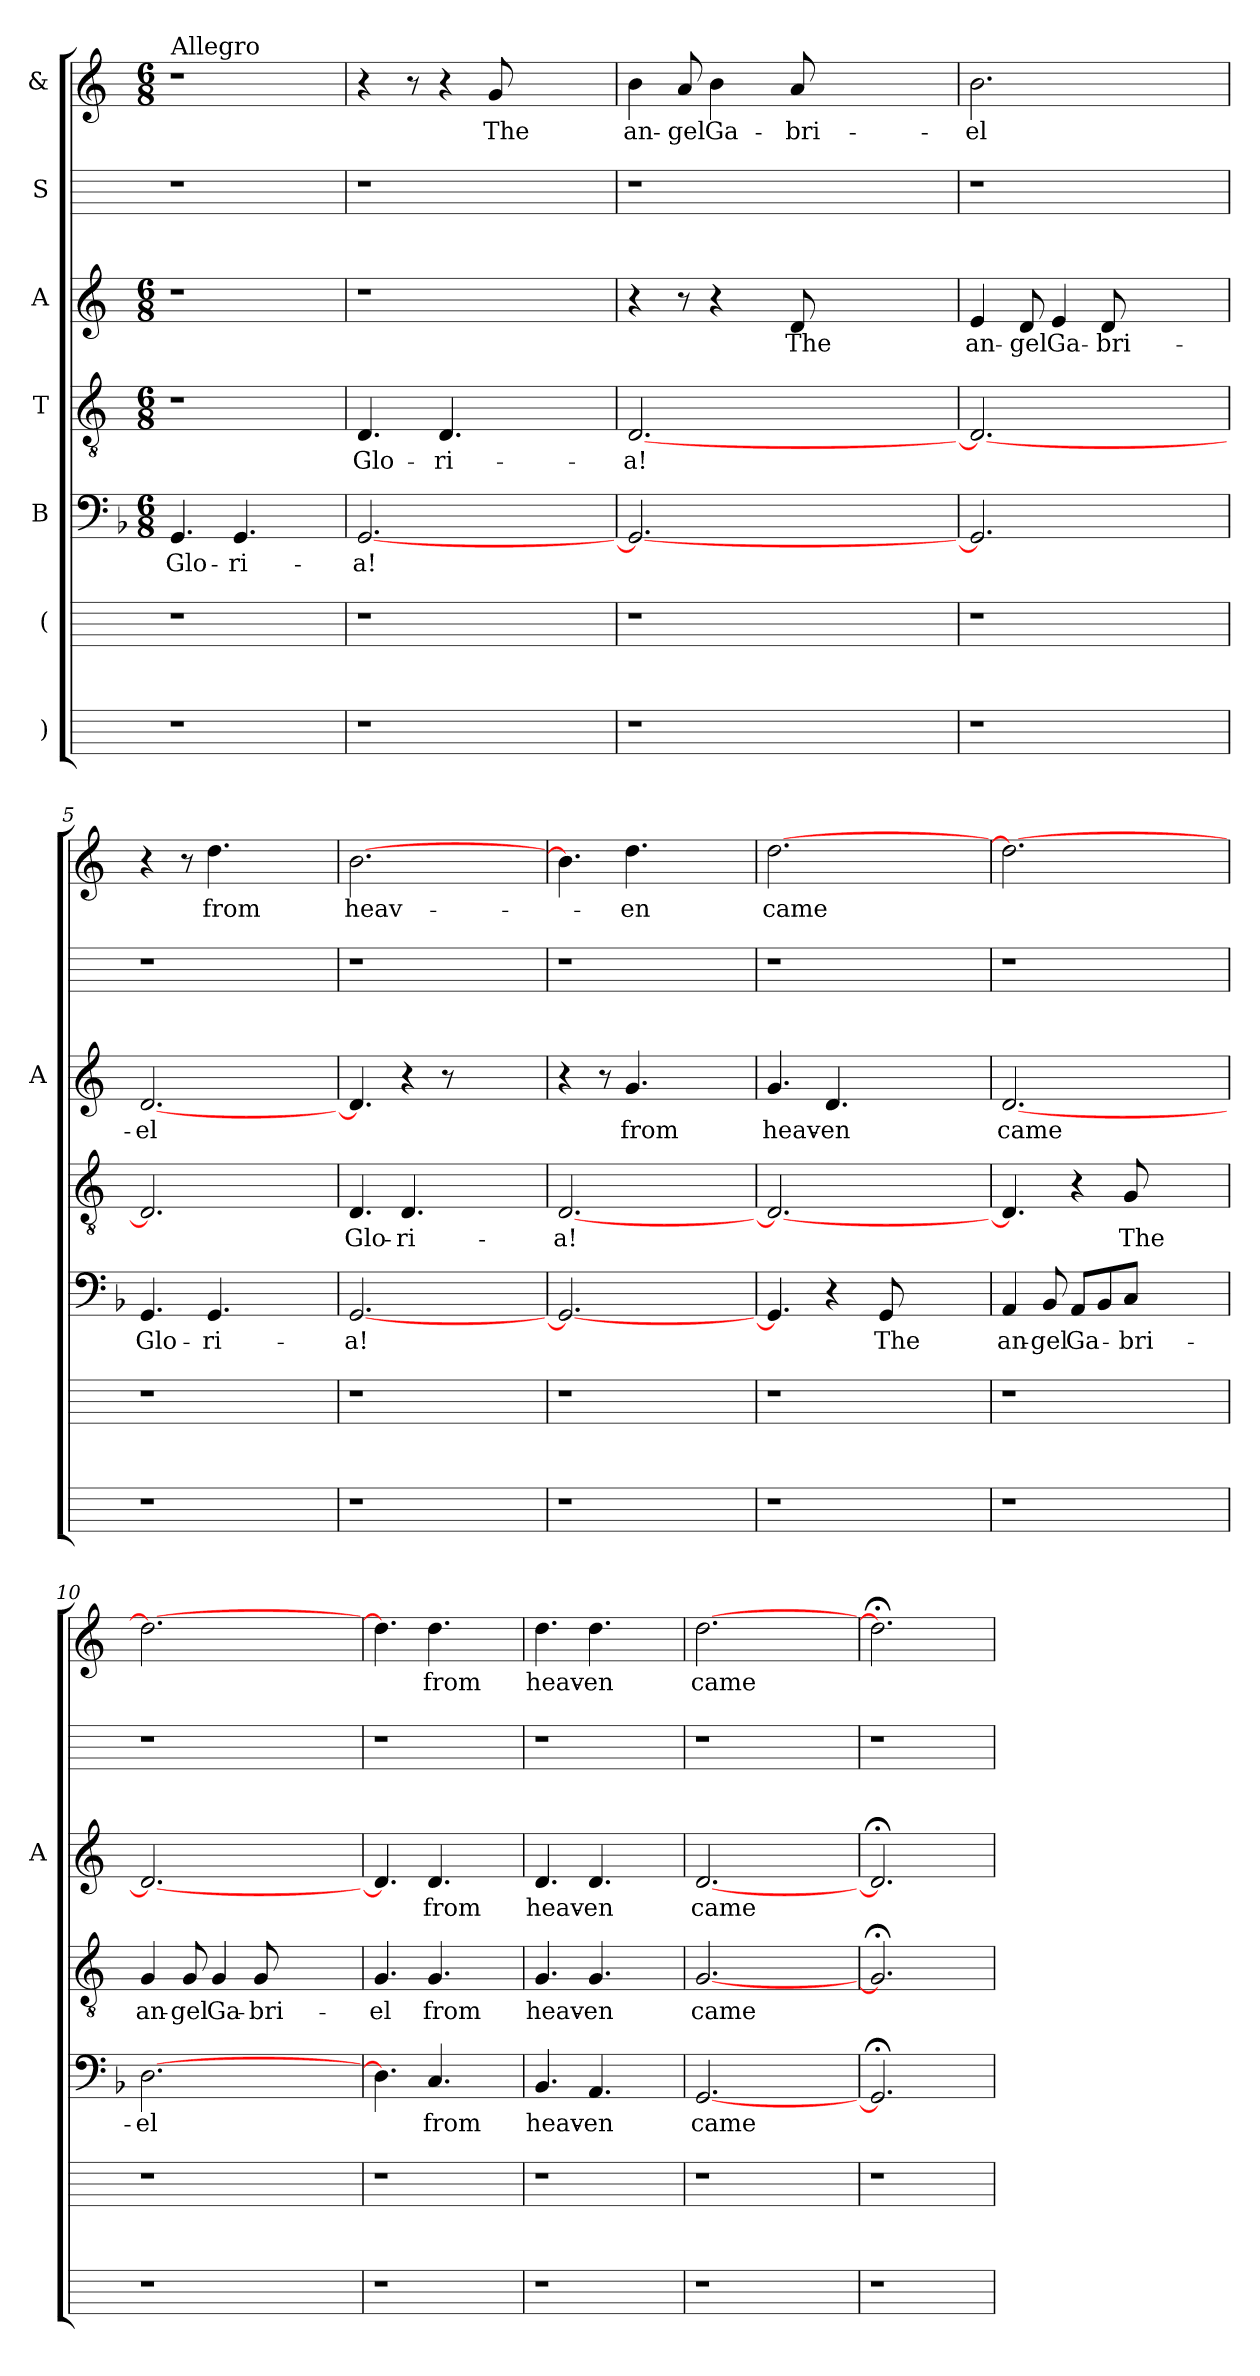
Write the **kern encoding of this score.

**kern	**kern	**kern	**text	**kern	**text	**kern	**text	**kern	**kern	**text
*part7	*part6	*part5	*part5	*part4	*part4	*part3	*part3	*part2	*part1	*part1
*staff7	*staff6	*staff5	*staff5	*staff4	*staff4	*staff3	*staff3	*staff2	*staff1	*staff1
*I")	*I"(	*I"B	*	*I"T	*	*I"A	*	*I"S	*I"&	*
*	*	*	*	*	*	*I'A	*	*	*	*
!!LO:PB:g=z
*stria5	*stria5	*stria5	*	*stria5	*	*stria5	*	*stria5	*stria5	*
*	*	*clefF4	*	*clefGv2	*	*clefG2	*	*	*clefG2	*
*ITrd-3c-5	*ITrd-3c-5	*	*	*ITrd-3c-5	*	*ITrd-3c-5	*	*ITrd-3c-5	*ITrd-3c-5	*
*	*	*k[b-]	*	*	*	*	*	*	*	*
*	*	*F:	*	*	*	*	*	*	*	*
*	*	*M6/8	*	*M6/8	*	*M6/8	*	*	*M6/8	*
=1	=1	=1	=1	=1	=1	=1	=1	=1	=1	=1
!	!	!	!	!	!	!	!	!	!LO:TX:a:t=Allegro	!
!	!	!	!LO:LY:b:cj	!LO:N:vis=1	!	!LO:N:vis=1	!	!	!LO:N:vis=1	!
1r	1r	4.GG/	Glo-	2.r	.	2.r	.	1r	2.r	.
!	!	!	!LO:LY:b:cj	!	!	!	!	!	!	!
.	.	4.GG/	-ri-	.	.	.	.	.	.	.
.	.	4ryy	.	4ryy	.	4ryy	.	.	4ryy	.
=2	=2	=2	=2	=2	=2	=2	=2	=2	=2	=2
!	!	!	!LO:LY:b:cj	!	!LO:LY:b:cj	!LO:N:vis=1	!	!	!	!
1r	1r	[<2.GG/	-a!	4.G/	Glo-	2.r	.	1r	4r	.
.	.	.	.	.	.	.	.	.	8r	.
!	!	!	!	!	!LO:LY:b:cj	!	!	!	!	!
.	.	.	.	4.G/	-ri-	.	.	.	4r	.
!	!	!	!	!	!	!	!	!	!	!LO:LY:b:cj
.	.	.	.	.	.	.	.	.	8cc/	The
.	.	4ryy	.	4ryy	.	4ryy	.	.	4ryy	.
=3	=3	=3	=3	=3	=3	=3	=3	=3	=3	=3
!	!	!	!	!	!LO:LY:b:cj	!	!	!	!	!LO:LY:b:cj
*	*	*	*	*	*	*^	*	*	*	*
1r	1r	2.GG/_<	.	[<2.G/	-a!	4r	2ryy	.	1r	4ee\	an-
!	!	!	!	!	!	!	!	!	!	!	!LO:LY:b:cj
.	.	.	.	.	.	8r	.	.	.	8dd/	-gel
!	!	!	!	!	!	!	!	!	!	!	!LO:LY:b:cj
.	.	.	.	.	.	4r	.	.	.	4ee\	Ga-
.	.	.	.	.	.	.	16ryy	.	.	.	.
.	.	.	.	.	.	.	64ryy	.	.	.	.
.	.	.	.	.	.	.	4ryy	.	.	.	.
!	!	!	!	!	!	!	!	!LO:LY:b:cj	!	!	!LO:LY:b:cj
.	.	.	.	.	.	8g/	.	The	.	8dd/	-bri-
.	.	4ryy	.	4ryy	.	4ryy	.	.	.	4ryy	.
.	.	.	.	.	.	.	8ryy	.	.	.	.
.	.	.	.	.	.	.	32.ryy	.	.	.	.
=4	=4	=4	=4	=4	=4	=4	=4	=4	=4	=4	=4
!	!	!	!	!	!	!	!	!LO:LY:b:cj	!	!	!LO:LY:b:cj
*	*	*	*	*	*	*v	*v	*	*	*	*
1r	1r	2.GG/]	.	2.G/_<	.	4a/	an-	1r	2.ee\	-el
!	!	!	!	!	!	!	!LO:LY:b:cj	!	!	!
.	.	.	.	.	.	8g/	-gel	.	.	.
!	!	!	!	!	!	!	!LO:LY:b:cj	!	!	!
.	.	.	.	.	.	4a/	Ga-	.	.	.
!	!	!	!	!	!	!	!LO:LY:b:cj	!	!	!
.	.	.	.	.	.	8g/	-bri-	.	.	.
.	.	4ryy	.	4ryy	.	4ryy	.	.	4ryy	.
=5	=5	=5	=5	=5	=5	=5	=5	=5	=5	=5
!	!	!	!LO:LY:b:cj	!	!	!	!LO:LY:b:cj	!	!	!
1r	1r	4.GG/	Glo-	2.G/]	.	[<2.g/	-el	1r	4r	.
.	.	.	.	.	.	.	.	.	8r	.
!	!	!	!LO:LY:b:cj	!	!	!	!	!	!	!LO:LY:b:cj
.	.	4.GG/	-ri-	.	.	.	.	.	4.gg\	from
.	.	4ryy	.	4ryy	.	4ryy	.	.	4ryy	.
=6	=6	=6	=6	=6	=6	=6	=6	=6	=6	=6
!	!	!	!LO:LY:b:cj	!	!LO:LY:b:cj	!	!	!	!	!LO:LY:b
1r	1r	[<2.GG/	-a!	4.G/	Glo-	4.g/]	.	1r	[>2.ee\	heav-
!	!	!	!	!	!LO:LY:b:cj	!	!	!	!	!
.	.	.	.	4.G/	-ri-	4r	.	.	.	.
.	.	.	.	.	.	8r	.	.	.	.
.	.	4ryy	.	4ryy	.	4ryy	.	.	4ryy	.
=7	=7	=7	=7	=7	=7	=7	=7	=7	=7	=7
!	!	!	!	!	!LO:LY:b:cj	!	!	!	!	!
1r	1r	2.GG/_>	.	[>2.G/	-a!	4r	.	1r	4.ee\]	.
.	.	.	.	.	.	8r	.	.	.	.
!	!	!	!	!	!	!	!LO:LY:b:cj	!	!	!LO:LY:b:cj
.	.	.	.	.	.	4.cc/	from	.	4.gg\	-en
.	.	4ryy	.	4ryy	.	4ryy	.	.	4ryy	.
!!LO:LB:g=z
=8	=8	=8	=8	=8	=8	=8	=8	=8	=8	=8
!	!	!	!	!	!	!	!LO:LY:b:cj	!	!	!LO:LY:b
*	*	*	*	*^	*	*	*	*	*	*
1r	1r	4.GG/]	.	2.G/_<	64ryy	.	4.cc/	heav-	1r	[>2.gg\	came
.	.	.	.	.	2ryy	.	.	.	.	.	.
!	!	!	!	!	!	!	!	!LO:LY:b:cj	!	!	!
.	.	4r	.	.	.	.	4.g/	-en	.	.	.
.	.	.	.	.	4ryy	.	.	.	.	.	.
!	!	!	!LO:LY:b:cj	!	!	!	!	!	!	!	!
.	.	8GG/	The	.	.	.	.	.	.	.	.
.	.	4ryy	.	4ryy	.	.	4ryy	.	.	4ryy	.
.	.	.	.	.	8...ryy	.	.	.	.	.	.
=9	=9	=9	=9	=9	=9	=9	=9	=9	=9	=9	=9
!	!	!	!LO:LY:b:cj	!	!	!	!	!LO:LY:b	!	!	!
*	*	*	*	*v	*v	*	*	*	*	*	*
1r	1r	4AA/	an-	4.G/]	.	[<2.g/	came	1r	2.gg\_>	.
!	!	!	!LO:LY:b:cj	!	!	!	!	!	!	!
.	.	8BB-/	-gel	.	.	.	.	.	.	.
!	!	!	!LO:LY:b:cj	!	!	!	!	!	!	!
.	.	8AA/L	Ga-	4r	.	.	.	.	.	.
.	.	8BB-/	.	.	.	.	.	.	.	.
!	!	!	!LO:LY:b:cj	!	!LO:LY:b:cj	!	!	!	!	!
.	.	8C/J	-bri-	8c/	The	.	.	.	.	.
.	.	4ryy	.	4ryy	.	4ryy	.	.	4ryy	.
=10	=10	=10	=10	=10	=10	=10	=10	=10	=10	=10
!	!	!	!LO:LY:b:cj	!	!LO:LY:b:cj	!	!	!	!	!
1r	1r	[>2.D\	-el	4c/	an-	2.g/_<	.	1r	2.gg\_>	.
!	!	!	!	!	!LO:LY:b:cj	!	!	!	!	!
.	.	.	.	8c/	-gel	.	.	.	.	.
!	!	!	!	!	!LO:LY:b:cj	!	!	!	!	!
.	.	.	.	4c/	Ga-	.	.	.	.	.
!	!	!	!	!	!LO:LY:b:cj	!	!	!	!	!
.	.	.	.	8c/	-bri-	.	.	.	.	.
.	.	4ryy	.	4ryy	.	4ryy	.	.	4ryy	.
=11	=11	=11	=11	=11	=11	=11	=11	=11	=11	=11
!	!	!	!	!	!LO:LY:b:cj	!	!	!	!	!
1r	1r	4.D\]	.	4.c/	-el	4.g/]	.	1r	4.gg\]	.
!	!	!	!LO:LY:b:cj	!	!LO:LY:b:cj	!	!LO:LY:b:cj	!	!	!LO:LY:b:cj
.	.	4.C/	from	4.c/	from	4.g/	from	.	4.gg\	from
.	.	4ryy	.	4ryy	.	4ryy	.	.	4ryy	.
=12	=12	=12	=12	=12	=12	=12	=12	=12	=12	=12
!	!	!	!LO:LY:b:cj	!	!LO:LY:b:cj	!	!LO:LY:b:cj	!	!	!LO:LY:b:cj
1r	1r	4.BB-/	heav-	4.c/	heav-	4.g/	heav-	1r	4.gg\	heav-
!	!	!	!LO:LY:b:cj	!	!LO:LY:b:cj	!	!LO:LY:b:cj	!	!	!LO:LY:b:cj
.	.	4.AA/	-en	4.c/	-en	4.g/	-en	.	4.gg\	-en
.	.	4ryy	.	4ryy	.	4ryy	.	.	4ryy	.
=13	=13	=13	=13	=13	=13	=13	=13	=13	=13	=13
!	!	!	!LO:LY:b	!	!LO:LY:b	!	!LO:LY:b	!	!	!LO:LY:b
1r	1r	[<2.GG/	came	[<2.c/	came	[<2.g/	came	1r	[>2.gg\	came
.	.	4ryy	.	4ryy	.	4ryy	.	.	4ryy	.
=14	=14	=14	=14	=14	=14	=14	=14	=14	=14	=14
1r	1r	2.GG;</]	.	2.c;</]	.	2.g;</]	.	1r	2.gg;<\]	.
.	.	4ryy	.	4ryy	.	4ryy	.	.	4ryy	.
=	=	=	=	=	=	=	=	=	=	=
*-	*-	*-	*-	*-	*-	*-	*-	*-	*-	*-
